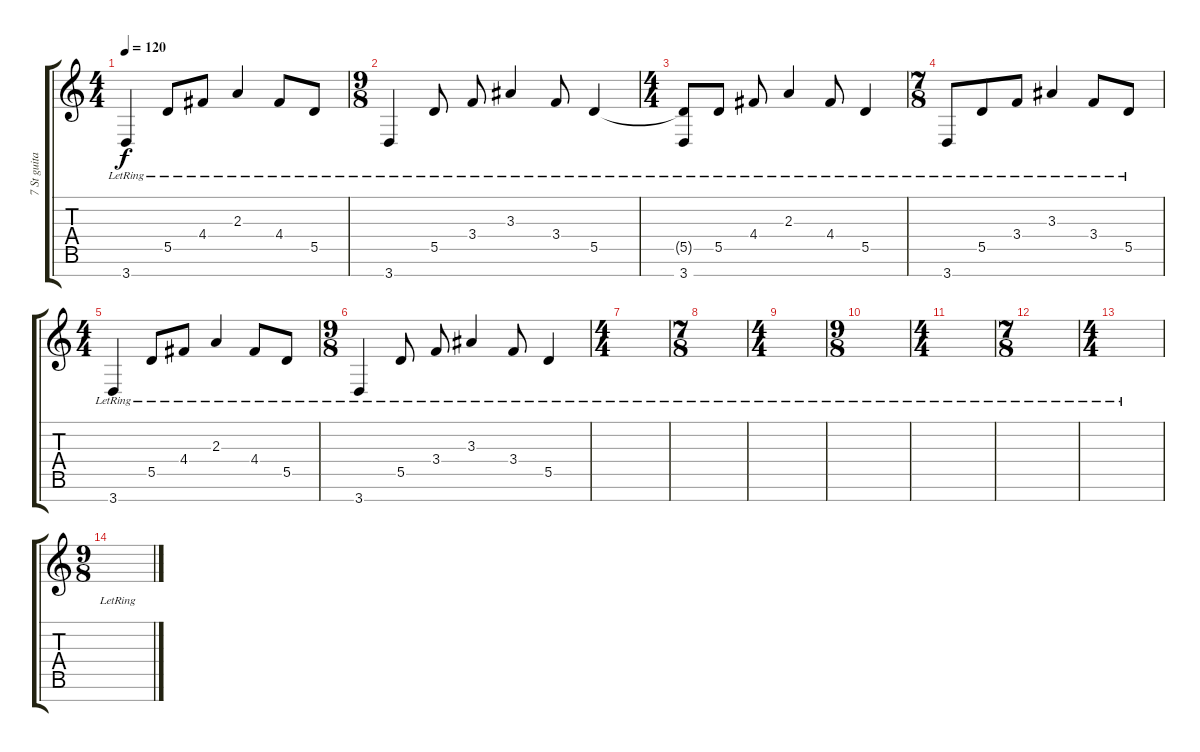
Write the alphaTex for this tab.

\track ("7 St guitar" "7 St guita") {instrument distortionguitar}
\staff {score tabs}
\tuning (E4 B3 G3 D3 A2 E2 B1) {hide}
\ts (4 4)
\tempo 120
\clef g2
\ks c
3.7{lr}.4{dy f} 5.5{lr}.8 4.4{lr}.8 2.3{lr}.4 4.4{lr}.8 5.5{lr}.8 |
\ts (9 8)
3.7{lr}.4 5.5{lr}.8 3.4{lr}.8 3.3{lr}.4 3.4{lr}.8 5.5{lr}.4 |
\ts (4 4)
(5.5{t} 3.7{lr}).8 5.5{lr}.8 4.4{lr}.8 2.3{lr}.4 4.4{lr}.8 5.5{lr}.4 |
\ts (7 8)
3.7{lr}.8 5.5{lr}.8 3.4{lr}.8 3.3{lr}.4 3.4{lr}.8 5.5{lr}.8 |
\ts (4 4)
3.7{lr}.4 5.5{lr}.8 4.4{lr}.8 2.3{lr}.4 4.4{lr}.8 5.5{lr}.8 |
\ts (9 8)
3.7{lr}.4 5.5{lr}.8 3.4{lr}.8 3.3{lr}.4 3.4{lr}.8 5.5{lr}.4 |
\ts (4 4)
|
\ts (7 8)
|
\ts (4 4)
|
\ts (9 8)
|
\ts (4 4)
|
\ts (7 8)
|
\ts (4 4)
|
\ts (9 8)
